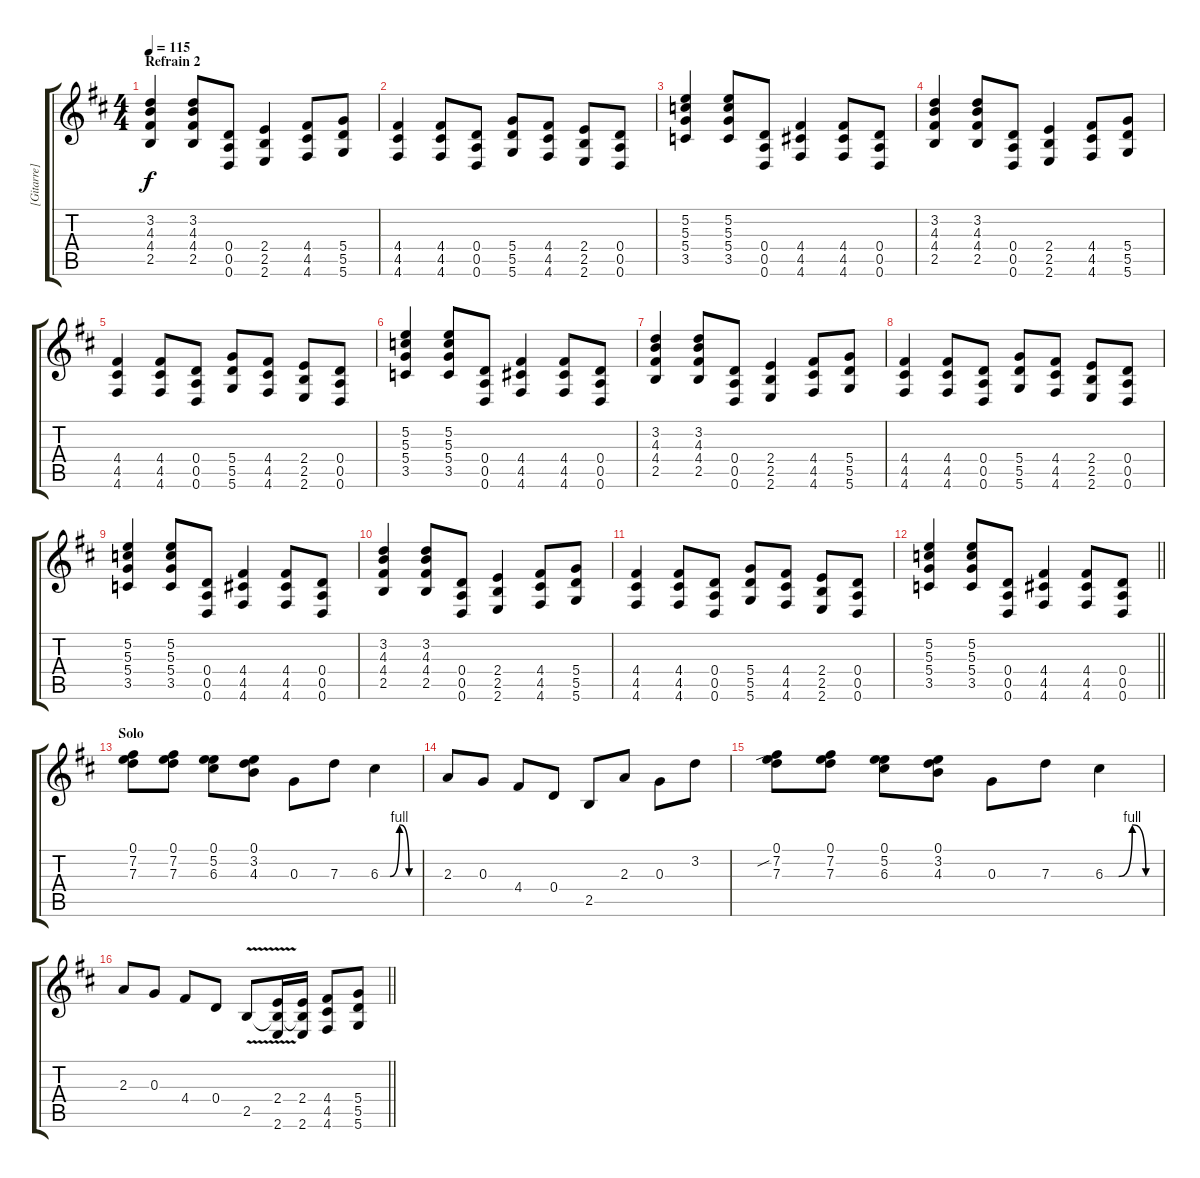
\track ("[Gitarre]" "[Gitarre]") {instrument overdrivenguitar}
\staff {score tabs}
\tuning (E4 B3 G3 D3 A2 D2) {hide}
\ts (4 4)
\section ("" "Refrain 2")
\tempo 115
\clef g2
\ks bminor
(3.2 4.3 4.4 2.5).4{dy f} (3.2 4.3 4.4 2.5).8 (0.4 0.5 0.6).8 (2.4 2.5 2.6).4 (4.4 4.5 4.6).8 (5.4 5.5 5.6).8 |
(4.4 4.5 4.6).4 (4.4 4.5 4.6).8 (0.4 0.5 0.6).8 (5.4 5.5 5.6).8 (4.4 4.5 4.6).8 (2.4 2.5 2.6).8 (0.4 0.5 0.6).8 |
(5.2 5.3 5.4 3.5).4 (5.2 5.3 5.4 3.5).8 (0.4 0.5 0.6).8 (4.4 4.5 4.6).4 (4.4 4.5 4.6).8 (0.4 0.5 0.6).8 |
(3.2 4.3 4.4 2.5).4 (3.2 4.3 4.4 2.5).8 (0.4 0.5 0.6).8 (2.4 2.5 2.6).4 (4.4 4.5 4.6).8 (5.4 5.5 5.6).8 |
(4.4 4.5 4.6).4 (4.4 4.5 4.6).8 (0.4 0.5 0.6).8 (5.4 5.5 5.6).8 (4.4 4.5 4.6).8 (2.4 2.5 2.6).8 (0.4 0.5 0.6).8 |
(5.2 5.3 5.4 3.5).4 (5.2 5.3 5.4 3.5).8 (0.4 0.5 0.6).8 (4.4 4.5 4.6).4 (4.4 4.5 4.6).8 (0.4 0.5 0.6).8 |
(3.2 4.3 4.4 2.5).4 (3.2 4.3 4.4 2.5).8 (0.4 0.5 0.6).8 (2.4 2.5 2.6).4 (4.4 4.5 4.6).8 (5.4 5.5 5.6).8 |
(4.4 4.5 4.6).4 (4.4 4.5 4.6).8 (0.4 0.5 0.6).8 (5.4 5.5 5.6).8 (4.4 4.5 4.6).8 (2.4 2.5 2.6).8 (0.4 0.5 0.6).8 |
(5.2 5.3 5.4 3.5).4 (5.2 5.3 5.4 3.5).8 (0.4 0.5 0.6).8 (4.4 4.5 4.6).4 (4.4 4.5 4.6).8 (0.4 0.5 0.6).8 |
(3.2 4.3 4.4 2.5).4 (3.2 4.3 4.4 2.5).8 (0.4 0.5 0.6).8 (2.4 2.5 2.6).4 (4.4 4.5 4.6).8 (5.4 5.5 5.6).8 |
(4.4 4.5 4.6).4 (4.4 4.5 4.6).8 (0.4 0.5 0.6).8 (5.4 5.5 5.6).8 (4.4 4.5 4.6).8 (2.4 2.5 2.6).8 (0.4 0.5 0.6).8 |
\barLineRight lightlight
(5.2 5.3 5.4 3.5).4 (5.2 5.3 5.4 3.5).8 (0.4 0.5 0.6).8 (4.4 4.5 4.6).4 (4.4 4.5 4.6).8 (0.4 0.5 0.6).8 |
\section ("" "Solo")
(0.1 7.2 7.3).8{volume 16 balance 8} (0.1 7.2 7.3).8 (0.1 5.2 6.3).8 (0.1 3.2 4.3).8 0.3.8 7.3.8 6.3{be (custom 0 0 15 0 30 4 45 0 60 0)}.4 |
2.3.8 0.3.8 4.4.8 0.4.8 2.5.8 2.3.8 0.3.8 3.2.8 |
(0.1 7.2{sib} 7.3).8 (0.1 7.2 7.3).8 (0.1 5.2 6.3).8 (0.1 3.2 4.3).8 0.3.8 7.3.8 6.3{be (custom 0 0 15 0 30 4 45 0 60 0)}.4 |
\barLineRight lightlight
2.3.8 0.3.8 4.4.8 0.4.8 2.5{v}.8{volume 12 balance 2} (2.4 2.5{t} 2.6).16 (2.4 2.5{t} 2.6).16 (4.4 4.5 4.6).8 (5.4 5.5 5.6).8
